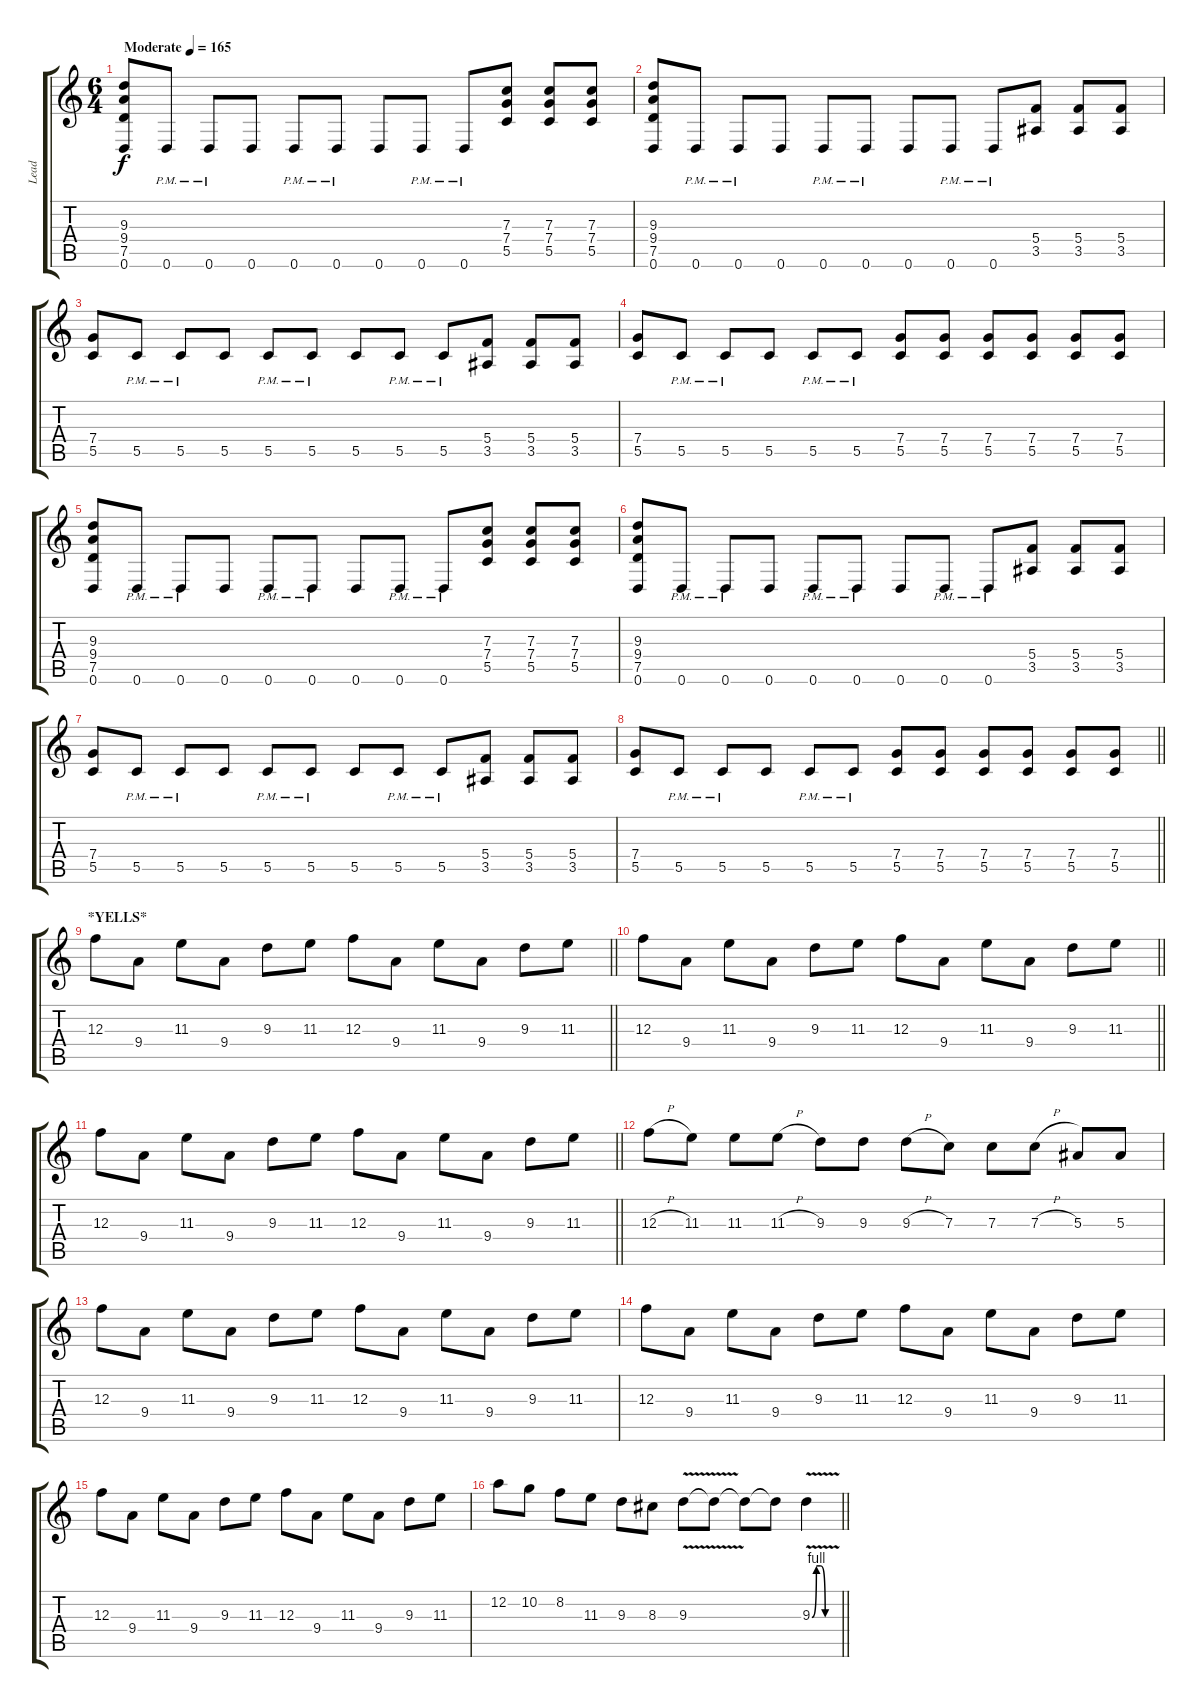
\track ("Lead" "Lead") {instrument overdrivenguitar}
\staff {score tabs}
\tuning (D4 A3 F3 C3 G2 D2) {hide}
\ts (6 4)
\tempo (165 "Moderate")
\clef g2
\ks c
(9.3 9.4 7.5 0.6).8{dy f instrument overdrivenguitar} 0.6{pm}.8 0.6{pm}.8 0.6.8 0.6{pm}.8 0.6{pm}.8 0.6.8 0.6{pm}.8 0.6{pm}.8 (7.3 7.4 5.5).8 (7.3 7.4 5.5).8 (7.3 7.4 5.5).8 |
(9.3 9.4 7.5 0.6).8 0.6{pm}.8 0.6{pm}.8 0.6.8 0.6{pm}.8 0.6{pm}.8 0.6.8 0.6{pm}.8 0.6{pm}.8 (5.4 3.5).8 (5.4 3.5).8 (5.4 3.5).8 |
(7.4 5.5).8 5.5{pm}.8 5.5{pm}.8 5.5.8 5.5{pm}.8 5.5{pm}.8 5.5.8 5.5{pm}.8 5.5{pm}.8 (5.4 3.5).8 (5.4 3.5).8 (5.4 3.5).8 |
(7.4 5.5).8 5.5{pm}.8 5.5{pm}.8 5.5.8 5.5{pm}.8 5.5{pm}.8 (7.4 5.5).8 (7.4 5.5).8 (7.4 5.5).8 (7.4 5.5).8 (7.4 5.5).8 (7.4 5.5).8 |
(9.3 9.4 7.5 0.6).8 0.6{pm}.8 0.6{pm}.8 0.6.8 0.6{pm}.8 0.6{pm}.8 0.6.8 0.6{pm}.8 0.6{pm}.8 (7.3 7.4 5.5).8 (7.3 7.4 5.5).8 (7.3 7.4 5.5).8 |
(9.3 9.4 7.5 0.6).8 0.6{pm}.8 0.6{pm}.8 0.6.8 0.6{pm}.8 0.6{pm}.8 0.6.8 0.6{pm}.8 0.6{pm}.8 (5.4 3.5).8 (5.4 3.5).8 (5.4 3.5).8 |
(7.4 5.5).8 5.5{pm}.8 5.5{pm}.8 5.5.8 5.5{pm}.8 5.5{pm}.8 5.5.8 5.5{pm}.8 5.5{pm}.8 (5.4 3.5).8 (5.4 3.5).8 (5.4 3.5).8 |
\barLineRight lightlight
(7.4 5.5).8 5.5{pm}.8 5.5{pm}.8 5.5.8 5.5{pm}.8 5.5{pm}.8 (7.4 5.5).8 (7.4 5.5).8 (7.4 5.5).8 (7.4 5.5).8 (7.4 5.5).8 (7.4 5.5).8 |
\section ("" "*YELLS*")
\barLineRight lightlight
12.3.8 9.4.8 11.3.8 9.4.8 9.3.8 11.3.8 12.3.8 9.4.8 11.3.8 9.4.8 9.3.8 11.3.8 |
\section ("" "")
\barLineRight lightlight
12.3.8 9.4.8 11.3.8 9.4.8 9.3.8 11.3.8 12.3.8 9.4.8 11.3.8 9.4.8 9.3.8 11.3.8 |
\section ("" "")
\barLineRight lightlight
12.3.8 9.4.8 11.3.8 9.4.8 9.3.8 11.3.8 12.3.8 9.4.8 11.3.8 9.4.8 9.3.8 11.3.8 |
\section ("" "")
12.3{h}.8 11.3.8 11.3.8 11.3{h}.8 9.3.8 9.3.8 9.3{h}.8 7.3.8 7.3.8 7.3{h}.8 5.3.8 5.3.8 |
12.3.8 9.4.8 11.3.8 9.4.8 9.3.8 11.3.8 12.3.8 9.4.8 11.3.8 9.4.8 9.3.8 11.3.8 |
12.3.8 9.4.8 11.3.8 9.4.8 9.3.8 11.3.8 12.3.8 9.4.8 11.3.8 9.4.8 9.3.8 11.3.8 |
12.3.8 9.4.8 11.3.8 9.4.8 9.3.8 11.3.8 12.3.8 9.4.8 11.3.8 9.4.8 9.3.8 11.3.8 |
\barLineRight lightlight
12.2.8 10.2.8 8.2.8 11.3.8 9.3.8 8.3.8 9.3{v}.8 9.3{t}.8 9.3{t}.8 9.3{t}.8 9.3{be (custom 0 0 10 4 20 4 30 0 60 0) v}.4
